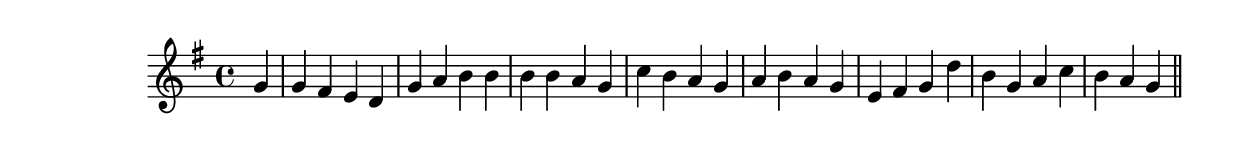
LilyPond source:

\version "2.19.49"
%{\header {
  title = "Old Hundred"
  composer = "anonymous"
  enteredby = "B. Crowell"
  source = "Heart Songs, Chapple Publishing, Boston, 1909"
}%}
\score{{\key g \major
\time 4/4
%{\tempo 4=100
%}\relative c'' {  
  \partial 4
  g4 |
  g fis e d | g a b b | b b a g | c b a g | a b a g | e fis g d' | b g a c | b a g
  \bar "||"
}
}}